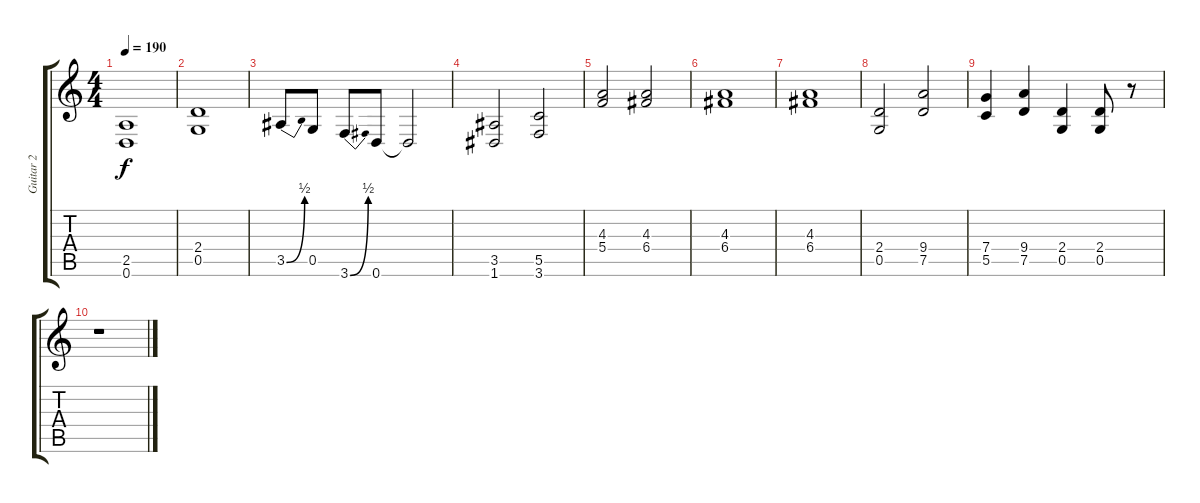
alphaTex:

\track ("Guitar 2" "Guitar 2") {instrument distortionguitar}
\staff {score tabs}
\tuning (D4 A3 F3 C3 G2 D2) {hide}
\ts (4 4)
\tempo 190
\clef g2
\ks c
(2.5 0.6).1{dy f} |
(2.4 0.5).1 |
3.5{be (bend 0 0 60 2)}.8 0.5.8 3.6{be (bend 0 0 60 2)}.8 0.6.8 0.6{t}.2 |
(3.5 1.6).2 (5.5 3.6).2 |
(4.3 5.4).2 (4.3 6.4).2 |
(4.3 6.4).1 |
(4.3 6.4).1 |
(2.4 0.5).2 (9.4 7.5).2 |
(7.4 5.5).4 (9.4 7.5).4 (2.4 0.5).4 (2.4 0.5).8 r.8 |
r.1
